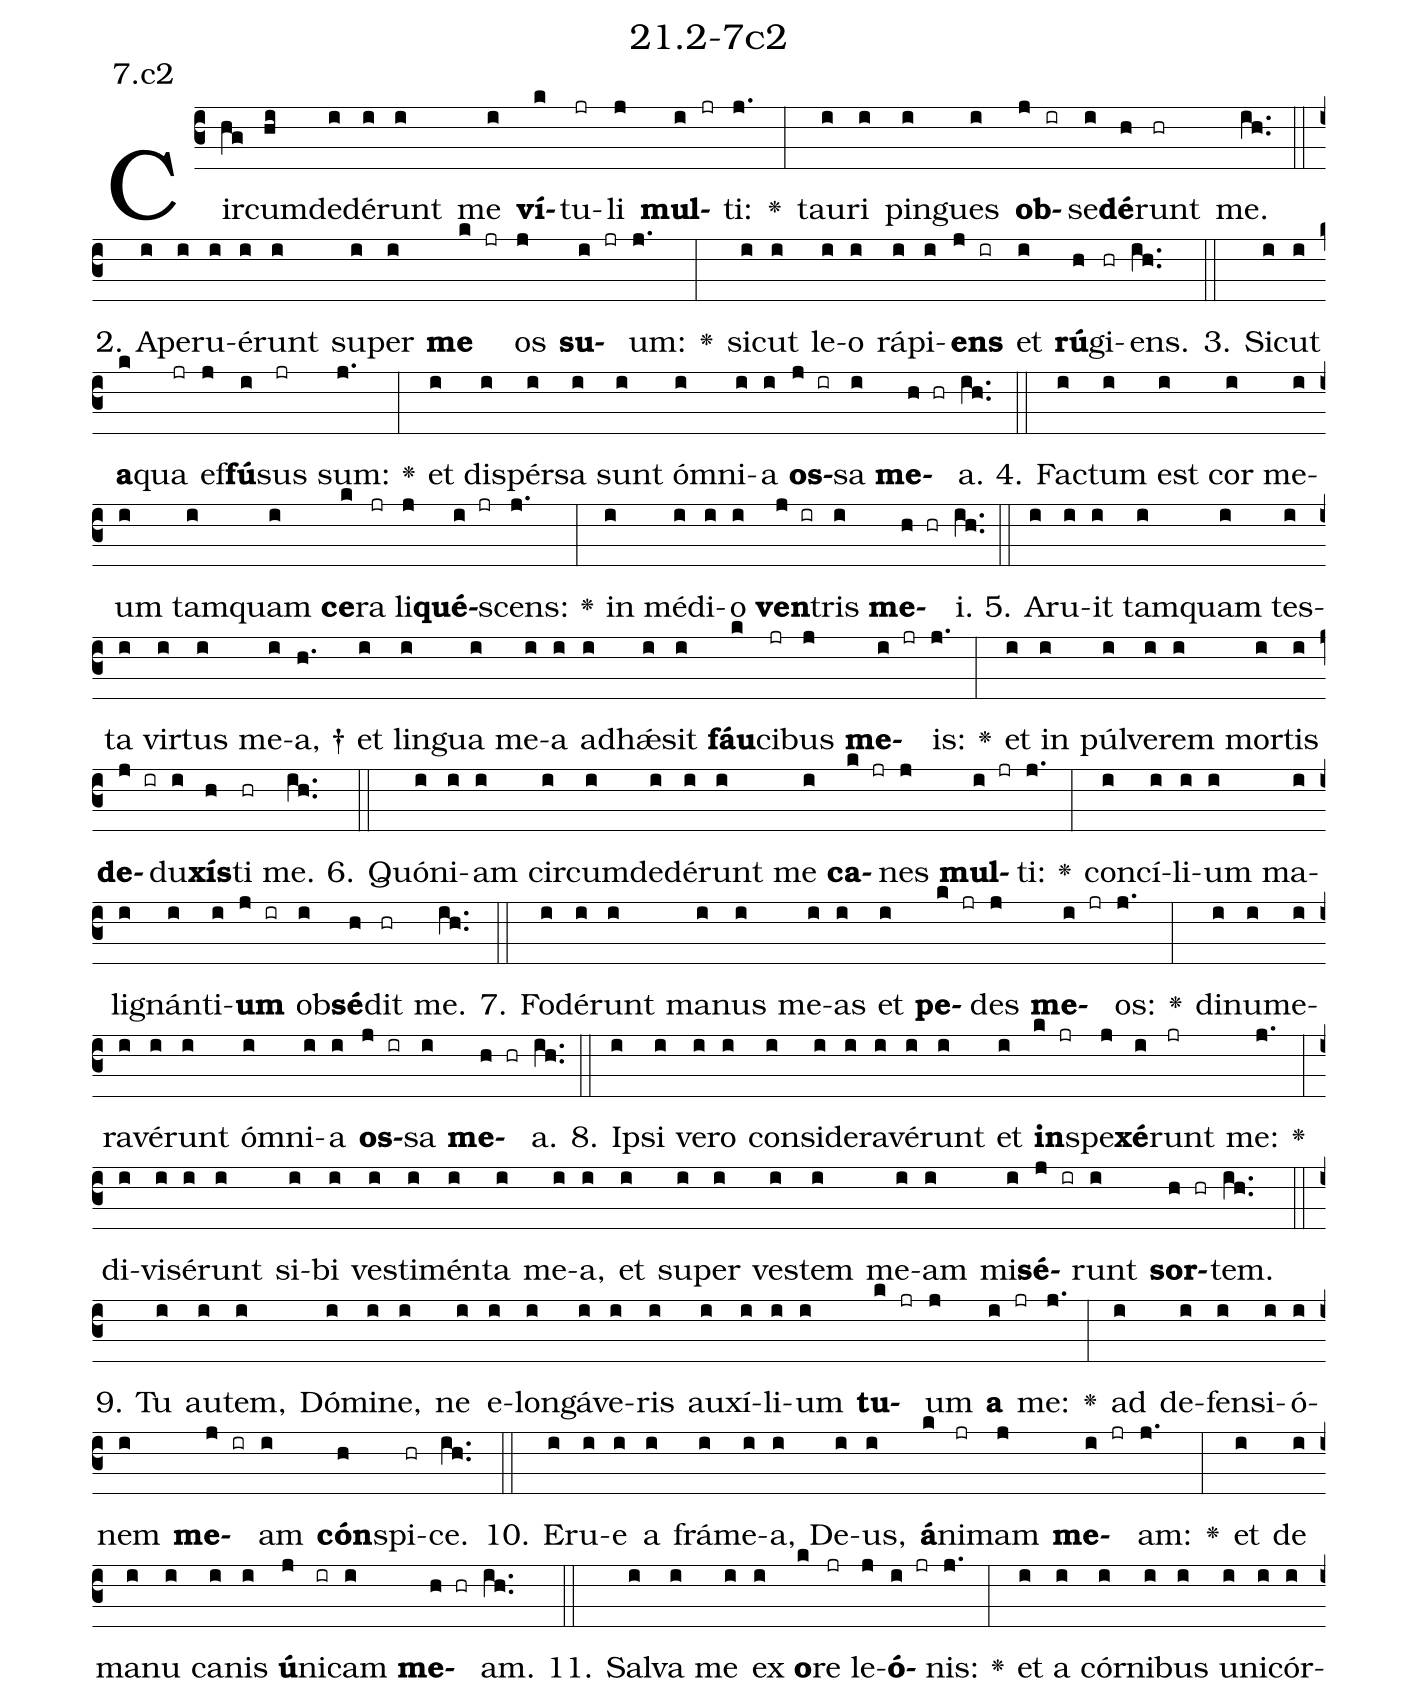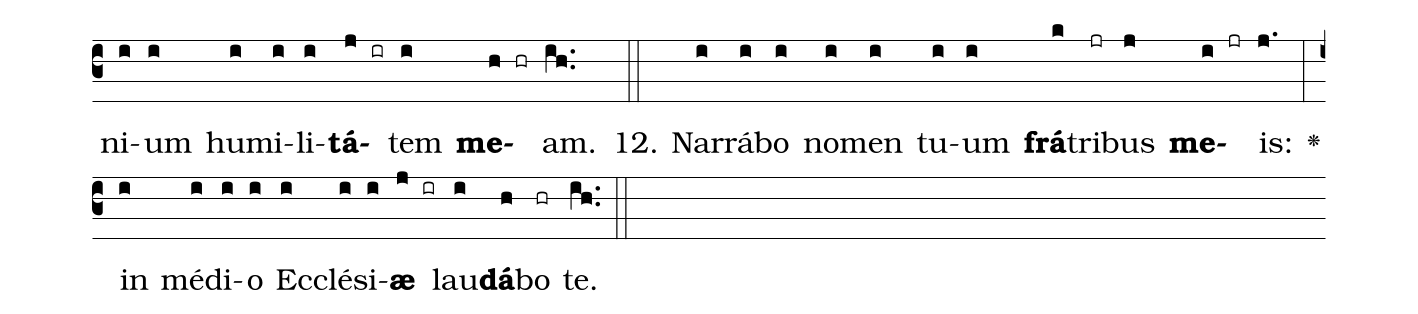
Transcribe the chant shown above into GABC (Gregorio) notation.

name: 21.2-7c2;
annotation: 7.c2;
%%
(c3)Cir(hg)cum(hi)de(i)dé(i)runt(i) me(i) <b>ví</b>(k)tu(jr)li(j) <b>mul</b>(i jr)ti:(j.) <v>\greheightstar</v>(:) tau(i)ri(i) pin(i)gues(i) <b>ob</b>(j ir)se(i)<b>dé</b>(h)runt(hr) me.(ih..) (::)
2. A(i)pe(i)ru(i)é(i)runt(i) su(i)per(i) <b>me</b>(k jr) os(j) <b>su</b>(i jr)um:(j.) <v>\greheightstar</v>(:) sic(i)ut(i) le(i)o(i) rá(i)pi(i)<b>ens</b>(j ir) et(i) <b>rú</b>(h)gi(hr)ens.(ih..) (::)
3. Sic(i)ut(i) <b>a</b>(k)qua(jr) ef(j)<b>fú</b>(i)sus(jr) sum:(j.) <v>\greheightstar</v>(:) et(i) di(i)spér(i)sa(i) sunt(i) óm(i)ni(i)a(i) <b>os</b>(j ir)sa(i) <b>me</b>(h hr)a.(ih..) (::)
4. Fac(i)tum(i) est(i) cor(i) me(i)um(i) tam(i)quam(i) <b>ce</b>(k)ra(jr) li(j)<b>qué</b>(i jr)scens:(j.) <v>\greheightstar</v>(:) in(i) mé(i)di(i)o(i) <b>ven</b>(j ir)tris(i) <b>me</b>(h hr)i.(ih..) (::)
5. A(i)ru(i)it(i) tam(i)quam(i) tes(i)ta(i) vir(i)tus(i) me(i)a, †(h.) et(i) lin(i)gua(i) me(i)a(i) ad(i)hǽ(i)sit(i) <b>fáu</b>(k)ci(jr)bus(j) <b>me</b>(i jr)is:(j.) <v>\greheightstar</v>(:) et(i) in(i) púl(i)ve(i)rem(i) mor(i)tis(i) <b>de</b>(j ir)du(i)<b>xís</b>(h)ti(hr) me.(ih..) (::)
6. Quón(i)i(i)am(i) cir(i)cum(i)de(i)dé(i)runt(i) me(i) <b>ca</b>(k jr)nes(j) <b>mul</b>(i jr)ti:(j.) <v>\greheightstar</v>(:) con(i)cí(i)li(i)um(i) ma(i)li(i)gnán(i)ti(i)<b>um</b>(j ir) ob(i)<b>sé</b>(h)dit(hr) me.(ih..) (::)
7. Fo(i)dé(i)runt(i) ma(i)nus(i) me(i)as(i) et(i) <b>pe</b>(k jr)des(j) <b>me</b>(i jr)os:(j.) <v>\greheightstar</v>(:) di(i)nu(i)me(i)ra(i)vé(i)runt(i) óm(i)ni(i)a(i) <b>os</b>(j ir)sa(i) <b>me</b>(h hr)a.(ih..) (::)
8. Ip(i)si(i) ve(i)ro(i) con(i)si(i)de(i)ra(i)vé(i)runt(i) et(i) <b>in</b>(k jr)spe(j)<b>xé</b>(i)runt(jr) me:(j.) <v>\greheightstar</v>(:) di(i)vi(i)sé(i)runt(i) si(i)bi(i) ves(i)ti(i)mén(i)ta(i) me(i)a,(i) et(i) su(i)per(i) ves(i)tem(i) me(i)am(i) mi(i)<b>sé</b>(j ir)runt(i) <b>sor</b>(h hr)tem.(ih..) (::)
9. Tu(i) au(i)tem,(i) Dó(i)mi(i)ne,(i) ne(i) e(i)lon(i)gá(i)ve(i)ris(i) au(i)xí(i)li(i)um(i) <b>tu</b>(k jr)um(j) <b>a</b>(i jr) me:(j.) <v>\greheightstar</v>(:) ad(i) de(i)fen(i)si(i)ó(i)nem(i) <b>me</b>(j ir)am(i) <b>cón</b>(h)spi(hr)ce.(ih..) (::)
10. E(i)ru(i)e(i) a(i) frá(i)me(i)a,(i) De(i)us,(i) <b>á</b>(k)ni(jr)mam(j) <b>me</b>(i jr)am:(j.) <v>\greheightstar</v>(:) et(i) de(i) ma(i)nu(i) ca(i)nis(i) <b>ú</b>(j)ni(ir)cam(i) <b>me</b>(h hr)am.(ih..) (::)
11. Sal(i)va(i) me(i) ex(i) <b>o</b>(k)re(jr) le(j)<b>ó</b>(i jr)nis:(j.) <v>\greheightstar</v>(:) et(i) a(i) cór(i)ni(i)bus(i) u(i)ni(i)cór(i)ni(i)um(i) hu(i)mi(i)li(i)<b>tá</b>(j ir)tem(i) <b>me</b>(h hr)am.(ih..) (::)
12. Nar(i)rá(i)bo(i) no(i)men(i) tu(i)um(i) <b>frá</b>(k)tri(jr)bus(j) <b>me</b>(i jr)is:(j.) <v>\greheightstar</v>(:) in(i) mé(i)di(i)o(i) Ec(i)clé(i)si(i)<b>æ</b>(j ir) lau(i)<b>dá</b>(h)bo(hr) te.(ih..) (::)
